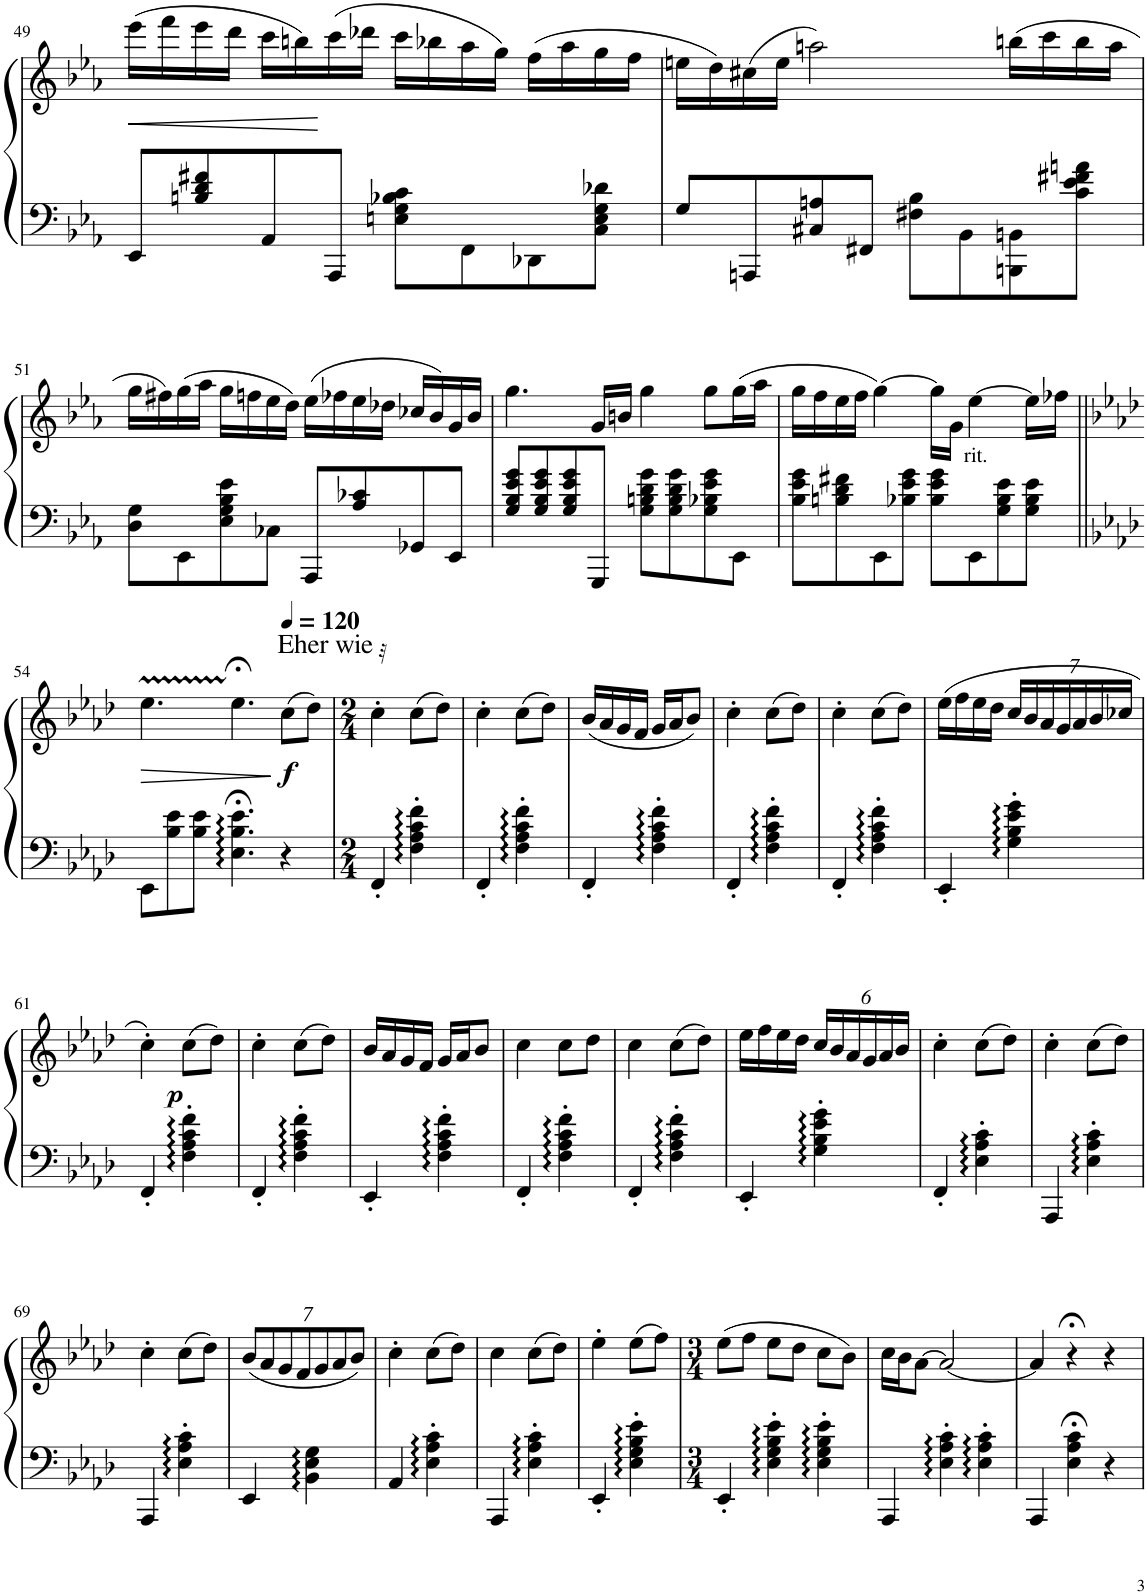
**kern	**kern	**dynam
*part1	*part1	*part1
*staff2	*staff1	*staff1/2
*I"Piano	*	*
*I'Pno.	*	*
!!LO:PB:g=z
*clefF4	*clefG2	*
*k[b-e-a-]	*k[b-e-a-]	*
*M4/4	*M4/4	*
=49	=49	=49
!	!	!LO:HP:b
8EE-/L	(16eee-\LL	<
.	16fff\	.
8Bn/ 8d/ 8f#X/	16eee-\	.
.	16ddd\JJ	.
8AA-/	16ccc\LL	.
.	16bbn\)	.
8AAA-/J	(16ccc\	[
.	16ddd-X\JJ	.
8En\ 8G\ 8B-X\ 8c\L	16ccc\LL	.
.	16bb-X\	.
8FF\	16aa-\	.
.	16gg\JJ)	.
8DD-X\	(16ff\LL	.
.	16aa-\	.
8C\ 8E\ 8G\ 8d-X\J	16gg\	.
.	16ff\JJ	.
=50	=50	=50
8G/L	16een\LL	.
.	16dd\)	.
8AAAn/	(16cc#X\	.
.	16ee\JJ	.
8C#X/ 8An/	2aan\)	.
8FF#X/J	.	.
8F#X\ 8B-\L	.	.
8BB-\	.	.
8BBBn\ 8BBn\	(16bbn\LL	.
.	16ccc\	.
8c\ 8e-\ 8f#X\ 8an\J	16bb\	.
.	16aa\JJ	.
!!LO:LB:g=z
=51	=51	=51
8D\ 8G\L	16gg\LL	.
.	16ff#X\)	.
8EE-\	(16gg\	.
.	16aa-\JJ	.
8E-\ 8G\ 8B-\ 8e-\	16gg\LL	.
.	16ffn\	.
8C-X\J	16ee-\	.
.	16dd\JJ)	.
8AAA-/L	(16ee-\LL	.
.	16ff-X\	.
8A-/ 8c-X/	16ee-\	.
.	16dd-X\JJ	.
8GG-X/	16cc-X/LL	.
.	16b-/)	.
8EE-/J	16g/	.
.	16b-/JJ	.
=52	=52	=52
8G/ 8B-/ 8e-/ 8g/L	4.gg\	.
8G/ 8B-/ 8e-/ 8g/	.	.
8G/ 8B-/ 8e-/ 8g/	.	.
8GGG/J	16g/LL	.
.	16bn/JJ	.
8G\ 8Bn\ 8d\ 8g\L	4gg\	.
8G\ 8B\ 8d\ 8g\	.	.
8G\ 8B-X\ 8e-\ 8g\	8gg\L	.
8EE-\J	(16gg\L	.
.	16aa-\JJ	.
=53	=53	=53
8B-\ 8e-\ 8g\L	16gg\LL	.
.	16ff\	.
8Bn\ 8d\ 8f#X\	16ee-\	.
.	16ff\JJ	.
8EE-\	[4gg\)	.
8B-X\ 8e-\ 8g\J	.	.
8B-\ 8e-\ 8g\L	16gg\LL]	.
.	16g\JJ	.
!	!LO:TX:b:t=rit.	!
8EE-\	[4ee-\	.
8G\ 8B-\ 8e-\	.	.
8G\ 8B-\ 8e-\J	16ee-\LL]	.
.	16ff-X\JJ	.
!!LO:LB:g=z
=54||	=54||	=54||
*k[b-e-a-d-]	*k[b-e-a-d-]	*
!	!	!LO:HP:b
8EE-\L	4.ee-\	>
8B-\ 8e-\	.	.
8B-\ 8e-\J	.	.
4.E-\::;< 4.B-\::;< 4.e-\::;<	4.ee-;<\	.
*	*MM120	*
!	!LO:TX:a:t=Eher wie	!
!	!	!LO:DY:n=1:b
4r	(8cc\L	] f
.	8dd-\J)	.
=55	=55	=55
*M2/4	*M2/4	*
4FF'/	4cc'\	.
4F\::' 4A-\::' 4c\::' 4f\::'	(8cc\L	.
.	8dd-\J)	.
=56	=56	=56
4FF'/	4cc'\	.
4F\::' 4A-\::' 4c\::' 4f\::'	(8cc\L	.
.	8dd-\J)	.
=57	=57	=57
4FF'/	(16b-/LL	.
.	16a-/	.
.	16g/	.
.	16f/JJ	.
4F\::' 4A-\::' 4c\::' 4f\::'	16g/LL	.
.	16a-/J	.
.	8b-/J)	.
=58	=58	=58
4FF'/	4cc'\	.
4F\::' 4A-\::' 4c\::' 4f\::'	(8cc\L	.
.	8dd-\J)	.
=59	=59	=59
4FF'/	4cc'\	.
4F\::' 4A-\::' 4c\::' 4f\::'	(8cc\L	.
.	8dd-\J)	.
=60	=60	=60
4EE-'/	(16ee-\LL	.
.	16ff\	.
.	16ee-\	.
.	16dd-\JJ	.
*	*Xbrackettup	*
4G\::' 4B-\::' 4e-\::' 4g\::'	28cc/LL	.
.	28b-/	.
.	28a-/	.
.	28g/	.
.	28a-/	.
.	28b-/	.
.	28cc-X/JJ	.
!!LO:LB:g=z
=61	=61	=61
4FF'/	4cc'\)	.
!	!	!LO:DY:b
4F\::' 4A-\::' 4c\::' 4f\::'	(8cc\L	p
.	8dd-\J)	.
=62	=62	=62
4FF'/	4cc'\	.
4F\::' 4A-\::' 4c\::' 4f\::'	(8cc\L	.
.	8dd-\J)	.
=63	=63	=63
4EE-'/	16b-/LL	.
.	16a-/	.
.	16g/	.
.	16f/JJ	.
4F\::' 4A-\::' 4c\::' 4f\::'	16g/LL	.
.	16a-/J	.
.	8b-/J	.
=64	=64	=64
4FF'/	4cc\	.
4F\::' 4A-\::' 4c\::' 4f\::'	8cc\L	.
.	8dd-\J	.
=65	=65	=65
4FF'/	4cc\	.
4F\::' 4A-\::' 4c\::' 4f\::'	(8cc\L	.
.	8dd-\J)	.
=66	=66	=66
4EE-'/	16ee-\LL	.
.	16ff\	.
.	16ee-\	.
.	16dd-\JJ	.
4G\::' 4B-\::' 4e-\::' 4g\::'	24cc/LL	.
.	24b-/	.
.	24a-/	.
.	24g/	.
.	24a-/	.
.	24b-/JJ	.
=67	=67	=67
4FF'/	4cc'\	.
4E-\::' 4A-\::' 4c\::'	(8cc\L	.
.	8dd-\J)	.
=68	=68	=68
4AAA-/	4cc'\	.
4E-\::' 4A-\::' 4c\::'	(8cc\L	.
.	8dd-\J)	.
!!LO:LB:g=z
=69	=69	=69
4AAA-/	4cc'\	.
4E-\::' 4A-\::' 4c\::'	(8cc\L	.
.	8dd-\J)	.
=70	=70	=70
4EE-/	(14b-/L	.
.	14a-/	.
.	14g/	.
.	14f/	.
4BB-\:: 4E-\:: 4G\::	.	.
.	14g/	.
.	14a-/	.
.	14b-/J)	.
=71	=71	=71
4AA-/	4cc'\	.
4E-\::' 4A-\::' 4c\::'	(8cc\L	.
.	8dd-\J)	.
=72	=72	=72
4AAA-/	4cc\	.
4E-\::' 4A-\::' 4c\::'	(8cc\L	.
.	8dd-\J)	.
=73	=73	=73
4EE-'/	4ee-'\	.
4E-\::' 4G\::' 4B-\::' 4e-\::'	(8ee-\L	.
.	8ff\J)	.
=74	=74	=74
*M3/4	*M3/4	*
4EE-'/	(8ee-\L	.
.	8ff\J	.
4E-\::' 4G\::' 4B-\::' 4e-\::'	8ee-\L	.
.	8dd-\J	.
4E-\::' 4G\::' 4B-\::' 4e-\::'	8cc\L	.
.	8b-\J)	.
=75	=75	=75
4AAA-/	16cc\LL	.
.	16b-\J	.
.	[8a-\J	.
4E-\::' 4A-\::' 4c\::'	2a-/_	.
4E-\::' 4A-\::' 4c\::'	.	.
=76	=76	=76
4AAA-/	4a-/]	.
4E-\;< 4A-\;< 4c\;<	4r;<	.
4r	4r	.
=	=	=
*-	*-	*-
